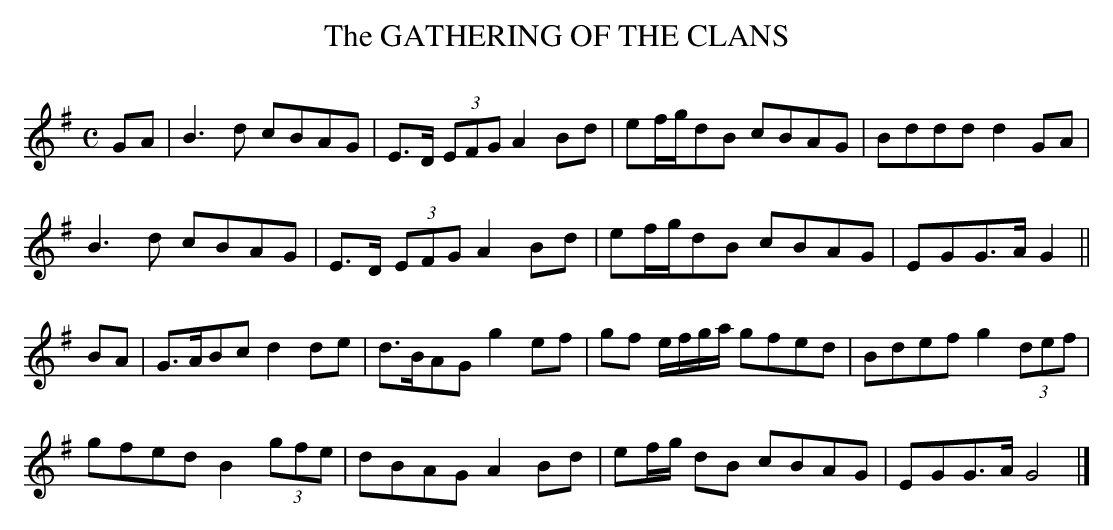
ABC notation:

X:1
T:GATHERING OF THE CLANS, The
Y:"boldly"
Q:120
M:C
L:1/8
K:G
GA|B3d cBAG|E>D (3EFG A2Bd|ef/g/dB cBAG|Bddd d2GA|
B3d cBAG|E>D (3EFG A2Bd|ef/g/dB cBAG|EGG>A G2||
BA|G>ABc d2de|d>BAG g2ef|gf e/f/g/a/ gfed|Bdef g2 (3def|
gfed B2 (3gfe|dBAG A2Bd|ef/g/ dB cBAG|EGG>A G4|]
